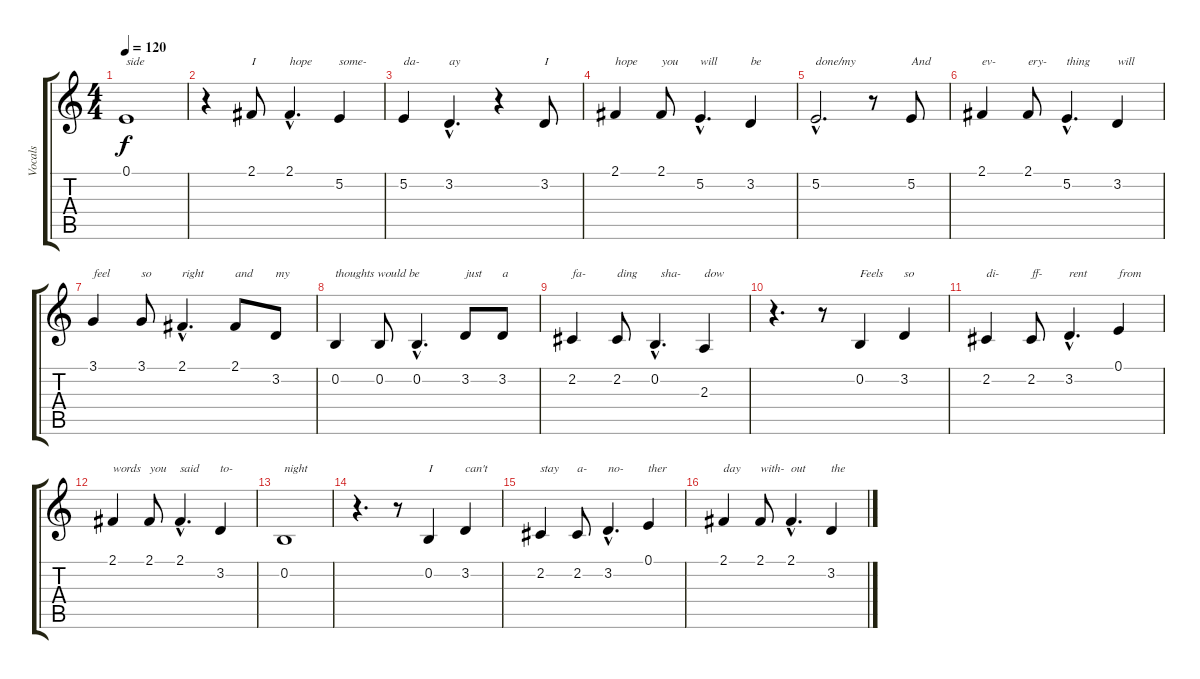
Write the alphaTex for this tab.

\track ("Vocals" "Vocals") {instrument electricgrandpiano}
\staff {score tabs}
\tuning (E4 B3 G3 D3 A2 E2) {hide}
\ts (4 4)
\tempo 120
\clef g2
\ks c
0.1.1{txt "side" dy f} |
r.4 2.1.8{txt "I"} 2.1{hac}.4{d txt "hope"} 5.2.4{txt "some-"} |
5.2.4{txt "da-"} 3.2{hac}.4{d txt "ay"} r.4 3.2.8{txt "I"} |
2.1.4{txt "hope"} 2.1.8{txt "you"} 5.2{hac}.4{d txt "will"} 3.2.4{txt "be"} |
5.2{hac}.2{d txt "done/my"} r.8 5.2.8{txt "And"} |
2.1.4{txt "ev-"} 2.1.8{txt "ery-"} 5.2{hac}.4{d txt "thing"} 3.2.4{txt "will"} |
3.1.4{txt "feel"} 3.1.8{txt "so"} 2.1{hac}.4{d txt "right"} 2.1.8{txt "and"} 3.2.8{txt "my"} |
0.2.4{txt "thoughts would be"} 0.2.8 0.2{hac}.4{d} 3.2.8{txt "just"} 3.2.8{txt "a"} |
2.2.4{txt "fa-"} 2.2.8{txt "ding"} 0.2{hac}.4{d txt "  sha-"} 2.3.4{txt "dow"} |
r.4{d} r.8 0.2.4{txt "Feels"} 3.2.4{txt "so"} |
2.2.4{txt "di-"} 2.2.8{txt "ff-"} 3.2{hac}.4{d txt "rent"} 0.1.4{txt "from"} |
2.1.4{txt "words"} 2.1.8{txt "you"} 2.1{hac}.4{d txt "said"} 3.2.4{txt "to-"} |
0.2.1{txt "night"} |
r.4{d} r.8 0.2.4{txt "I"} 3.2.4{txt "can't"} |
2.2.4{txt "stay"} 2.2.8{txt "a-"} 3.2{hac}.4{d txt "no-"} 0.1.4{txt "ther"} |
2.1.4{txt "day"} 2.1.8{txt "with-"} 2.1{hac}.4{d txt "out"} 3.2.4{txt "the"}
